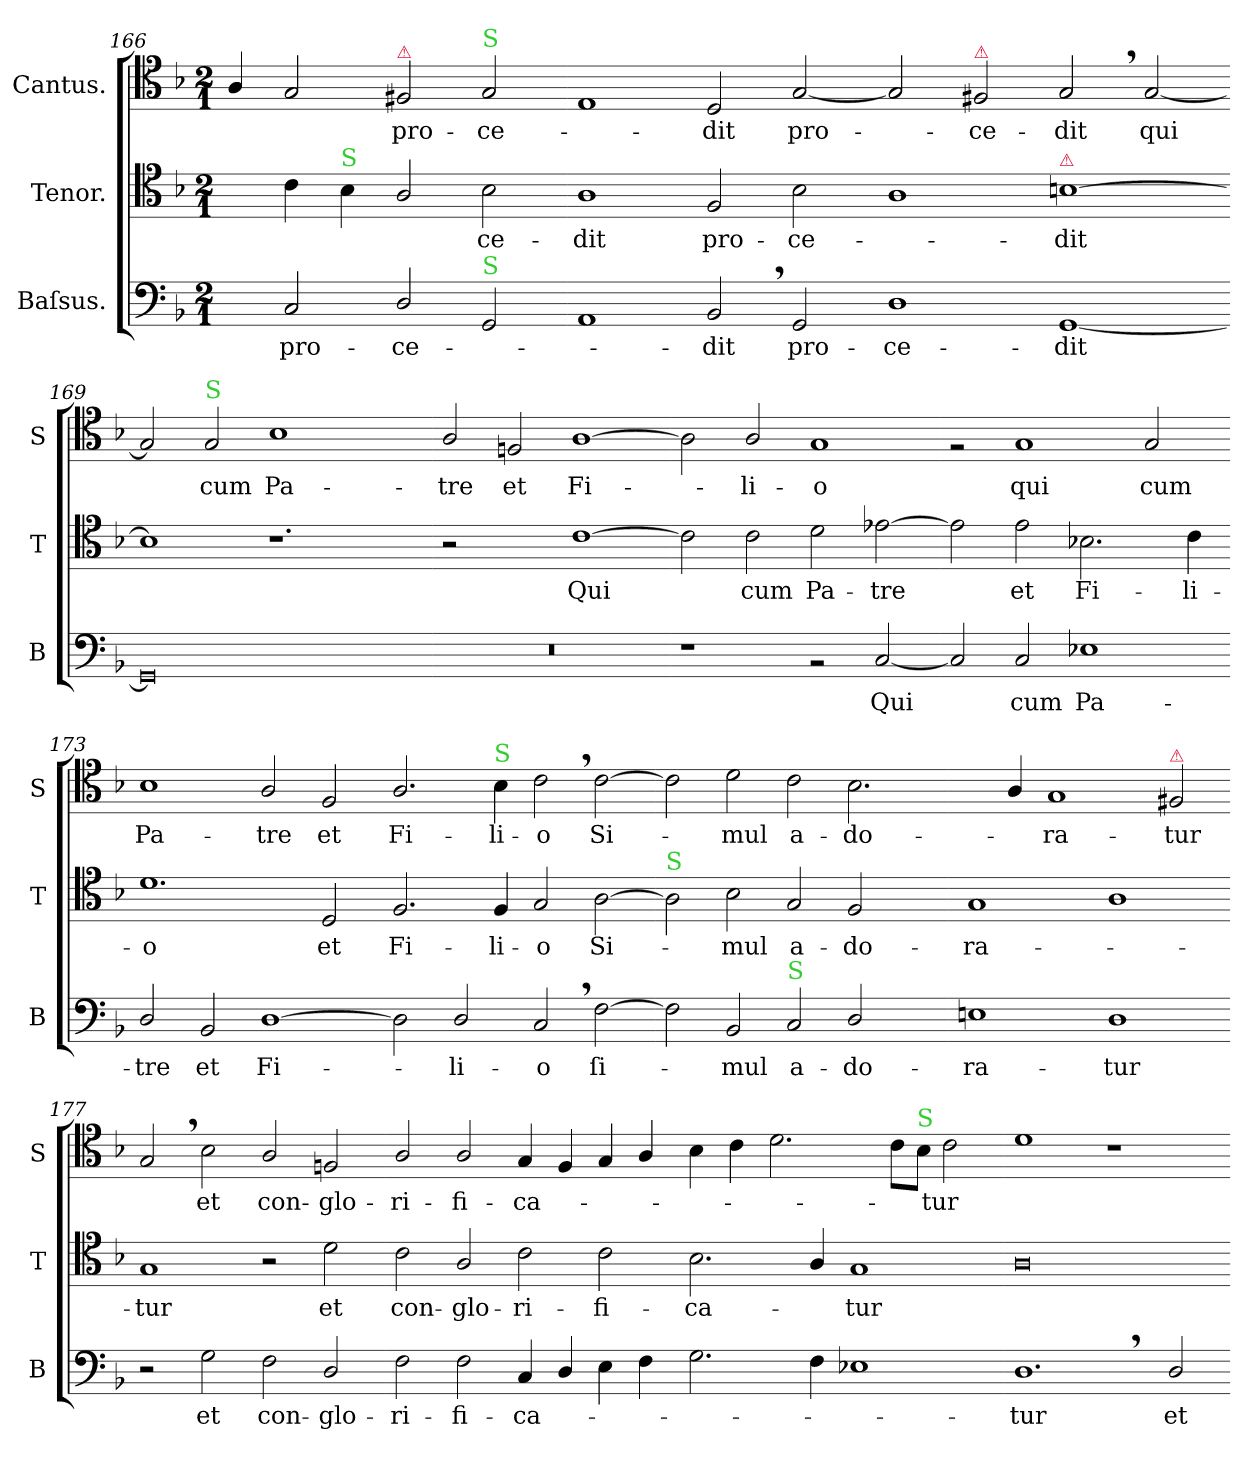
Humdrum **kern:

**kern	**text	**kern	**text	**kern	**text
*part3	*part3	*part2	*part2	*part1	*part1
*staff3	*staff3	*staff2	*staff2	*staff1	*staff1
*I"Baſsus.	*	*I"Tenor.	*	*I"Cantus.	*
*I'B	*	*I'T	*	*I'S	*
*clefF4	*	*clefC4	*	*clefC4	*
*k[b-]	*	*k[b-]	*	*k[b-]	*
*M2/1	*	*M2/1	*	*M2/1	*
=166	=166	=166	=166	=166	=166
4ryy	.	4ryy	.	4A/	.
2C/	pro-	4c\	.	2G/	.
!	!	!LO:TX:a:color=limegreen:t=S	!	!	!
.	.	4B-\	.	.	.
!	!	!	!	!LO:TX:a:color=crimson:t=⚠	!
2D/	-ce-	2A/	.	2F#X/	pro-
!	!	!	!	!LO:TX:a:color=limegreen:t=S	!
!LO:TX:a:color=limegreen:t=S	!	!	!	!	!
2GG/	.	2B-\	-ce-	2G/	-ce-
=167-	=167-	=167-	=167-	=167-	=167-
1AA	.	1A	-dit	1E	.
2BB-,</	-dit	2F/	pro-	2D/	-dit
2GG/	pro-	2B-\	-ce-	[2G/	pro-
=168-	=168-	=168-	=168-	=168-	=168-
1D	-ce-	1A	.	2G/]	.
!	!	!	!	!LO:TX:a:color=crimson:t=⚠	!
.	.	.	.	2F#X/	-ce-
!	!	!LO:TX:a:color=crimson:t=⚠	!	!	!
[1GG	-dit	[1Bn	-dit	2G,</	-dit
.	.	.	.	[2G/	qui
=169-	=169-	=169-	=169-	=169-	=169-
0GG]	.	1B]	.	2G/]	.
!	!	!	!	!LO:TX:a:color=limegreen:t=S	!
.	.	.	.	2G/	cum
.	.	1.r	.	1B-	Pa-
2ryy	.	.	.	2ryy	.
=170-	=170-	=170-	=170-	=170-	=170-
0r	.	2r	.	2A/	-tre
.	.	2ryy	.	2Fn/	et
.	.	[1c	Qui	[1A	Fi-
=171-	=171-	=171-	=171-	=171-	=171-
1r	.	2c]	.	2A]	.
.	.	2c\	cum	2A/	-li-
2rBB	.	2d\	Pa-	1G	-o
[2C/	Qui	[2e-X\	-tre	.	.
=172-	=172-	=172-	=172-	=172-	=172-
2C/]	.	2e-\]	.	2rF	.
!	!	!	!	!	!LO:LY:i
2C/	cum	2e-\	et	1G	qui
1E-X	Pa-	2.B-X\	Fi-	.	.
!	!	!	!	!	!LO:LY:i
.	.	.	.	2G/	cum
.	.	4c\	-li-	.	.
=173-	=173-	=173-	=173-	=173-	=173-
!	!	!	!	!	!LO:LY:i
2D/	-tre	1.d	-o	1B-	Pa-
2BB-/	et	.	.	.	.
!	!	!	!	!	!LO:LY:i
[1D	Fi-	.	.	2A/	-tre
!	!	!	!	!	!LO:LY:i
.	.	2D/	et	2F/	et
=174-	=174-	=174-	=174-	=174-	=174-
!	!	!	!	!	!LO:LY:i
2D]	.	2.F/	Fi-	2.A/	Fi-
2D/	-li-	.	.	.	.
!	!	!	!	!LO:TX:a:color=limegreen:t=S	!
!	!	!	!	!	!LO:LY:i
.	.	4F/	-li-	4B-\	-li-
!	!	!	!	!	!LO:LY:i
2C,</	-o	2G/	-o	2c,<\	-o
[2F\	ſi-	[2A\	Si-	[2c\	Si-
=175-	=175-	=175-	=175-	=175-	=175-
!	!	!LO:TX:a:color=limegreen:t=S	!	!	!
2F\]	.	2A\]	.	2c\]	.
2BB-/	-mul	2B-\	-mul	2d\	-mul
!LO:TX:a:color=limegreen:t=S	!	!	!	!	!
2C/	a-	2G/	a-	2c\	a-
2D/	-do-	2F/	-do-	2.B-\	-do-
4ryy	.	4ryy	.	.	.
=176-	=176-	=176-	=176-	=176-	=176-
1En	-ra-	1G	-ra-	4ryy	.
.	.	.	.	4A/	.
.	.	.	.	1G	-ra-
1D	-tur	1A	.	.	.
!	!	!	!	!LO:TX:a:color=crimson:t=⚠	!
.	.	.	.	2F#X/	-tur
=177-	=177-	=177-	=177-	=177-	=177-
2r	.	1G	-tur	2G,</	.
2G\	et	.	.	2B-\	et
2F\	con-	2r	.	2A/	con-
2D/	-glo-	2d\	et	2Fn/	-glo-
=178-	=178-	=178-	=178-	=178-	=178-
2F\	-ri-	2c\	con-	2A/	-ri-
2F\	-fi-	2A/	-glo-	2A/	-fi-
4C/	-ca-	2c\	-ri-	4G/	-ca-
4D/	.	.	.	4F/	.
4E\	.	2c\	-fi-	4G/	.
4F\	.	.	.	4A/	.
=179-	=179-	=179-	=179-	=179-	=179-
2.G\	.	2.B-\	-ca-	4B-\	.
.	.	.	.	4c\	.
.	.	.	.	2.d\	.
4F\	.	4A/	.	.	.
1E-X	.	1G	-tur	.	.
.	.	.	.	8c\L	.
!	!	!	!	!LO:TX:a:color=limegreen:t=S	!
.	.	.	.	8B-\J	.
.	.	.	.	2c\	-tur
=180-	=180-	=180-	=180-	=180-	=180-
1.D,<	tur	0A	.	1d	.
.	.	.	.	1r	.
2D/	et	.	.	.	.
=-	=-	=-	=-	=-	=-
*-	*-	*-	*-	*-	*-
